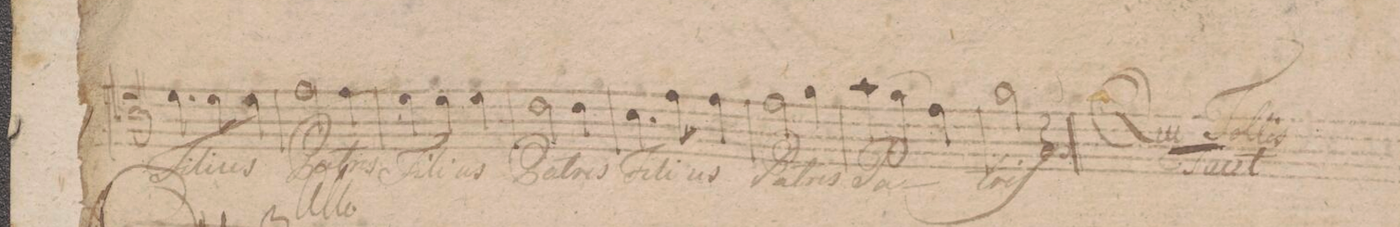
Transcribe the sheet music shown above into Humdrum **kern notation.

**kern	**text	**dynam
*I"Tenore	*	*
*clefC4	*	*
*k[f#c#]	*	*
*M3/4	*	*
4.d\	Fi-	.
8d\	-li-	.
4d\	-us	.
=94	=94	=94
2e\	Pa-	.
4e\	-tris	.
=95	=95	=95
4d\	Fi-	.
4d\	-li-	.
4d\	-us	.
=96	=96	=96
2c#\	Pa-	.
4c#\	-tris	.
=97	=97	=97
4.B\	Fi-	.
8e\	-li-	.
4e\	-us	.
=98	=98	=98
2e\	Pa-	.
4f#\	-tris	.
=99	=99	=99
(4g\	Pa-	.
4f#\	.	.
4e\)	.	.
=|!100	=|!100	=|!100
2f#\	-tris	.
4r	.	.
=101	=101	=101
*k[f#]	*	*
*M2/4	*	*
8r	.	.
=102	=102	=102
2ryy	.	.
=103	=103	=103
2ryy	.	.
=104	=104	=104
2ryy	.	.
=105	=105	=105
2ryy	.	.
=106	=106	=106
2ryy	.	.
=107	=107	=107
2ryy	.	.
=108	=108	=108
2ryy	.	.
=109	=109	=109
2ryy	.	.
=110	=110	=110
2ryy	.	.
=111	=111	=111
2ryy	.	.
=112	=112	=112
2ryy	.	.
=113	=113	=113
2ryy	.	.
=114	=114	=114
2ryy	.	.
=115	=115	=115
2ryy	.	.
=116	=116	=116
2ryy	.	.
=117	=117	=117
2ryy	.	.
=118	=118	=118
2ryy	.	.
=119	=119	=119
2ryy	.	.
=120	=120	=120
2ryy	.	.
=121	=121	=121
2ryy	.	.
=122	=122	=122
2ryy	.	.
=123	=123	=123
2ryy	.	.
=124	=124	=124
2ryy	.	.
=125	=125	=125
2ryy	.	.
=126	=126	=126
2ryy	.	.
=127	=127	=127
2ryy	.	.
=128	=128	=128
2ryy	.	.
=129	=129	=129
2ryy	.	.
=130	=130	=130
2ryy	.	.
=131	=131	=131
2ryy	.	.
=132	=132	=132
2ryy	.	.
=133	=133	=133
2ryy	.	.
=134	=134	=134
2ryy	.	.
=135	=135	=135
2ryy	.	.
=136	=136	=136
2ryy	.	.
=137	=137	=137
2ryy	.	.
=138	=138	=138
2ryy	.	.
=139	=139	=139
2ryy	.	.
=140	=140	=140
2ryy	.	.
=141	=141	=141
2ryy	.	.
=142	=142	=142
2ryy	.	.
=143	=143	=143
2ryy	.	.
=144	=144	=144
2ryy	.	.
=145	=145	=145
2ryy	.	.
=146	=146	=146
2ryy	.	.
=147	=147	=147
2ryy	.	.
=148	=148	=148
2ryy	.	.
=149	=149	=149
2ryy	.	.
=150	=150	=150
2ryy	.	.
=|!151	=|!151	=|!151
*-	*-	*-
